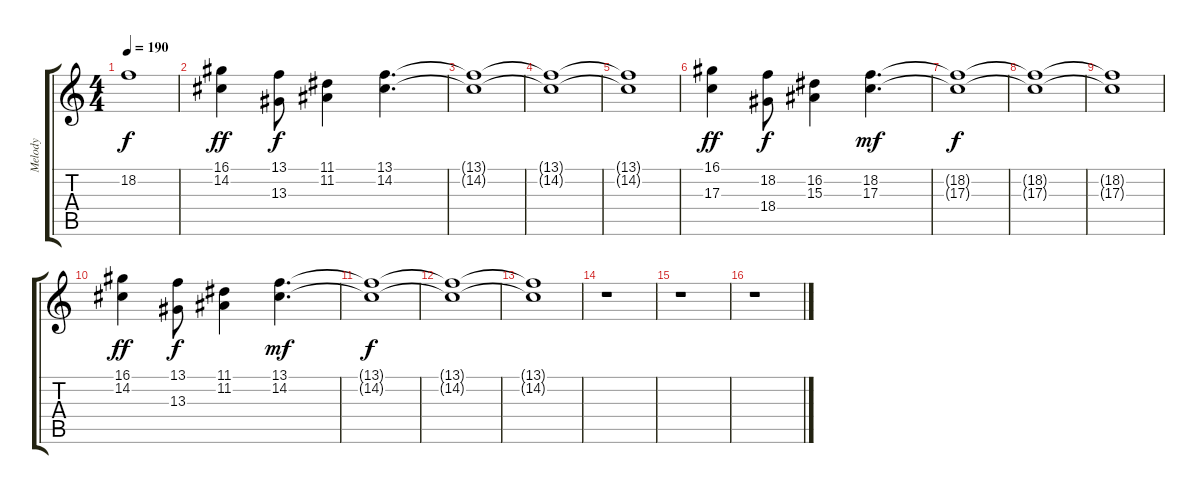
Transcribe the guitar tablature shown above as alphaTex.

\track ("Melody" "Melody") {instrument flute}
\staff {score tabs}
\tuning (E4 B3 G3 D3 A2 E2) {hide}
\ts (4 4)
\tempo 190
\clef g2
\ks c
18.2{t}.1{dy f} |
(16.1 14.2).4{dy ff} (13.1 13.3).8{dy f} (11.1 11.2).4 (13.1 14.2).4{d} |
(13.1{t} 14.2{t}).1 |
(13.1{t} 14.2{t}).1 |
(13.1{t} 14.2{t}).1 |
(16.1 17.3).4{dy ff} (18.2 18.4).8{dy f} (16.2 15.3).4 (18.2 17.3).4{d dy mf} |
(18.2{t} 17.3{t}).1{dy f} |
(18.2{t} 17.3{t}).1 |
(18.2{t} 17.3{t}).1 |
(16.1 14.2).4{dy ff} (13.1 13.3).8{dy f} (11.1 11.2).4 (13.1 14.2).4{d dy mf} |
(13.1{t} 14.2{t}).1{dy f} |
(13.1{t} 14.2{t}).1 |
(13.1{t} 14.2{t}).1 |
r.1 |
r.1 |
r.1
